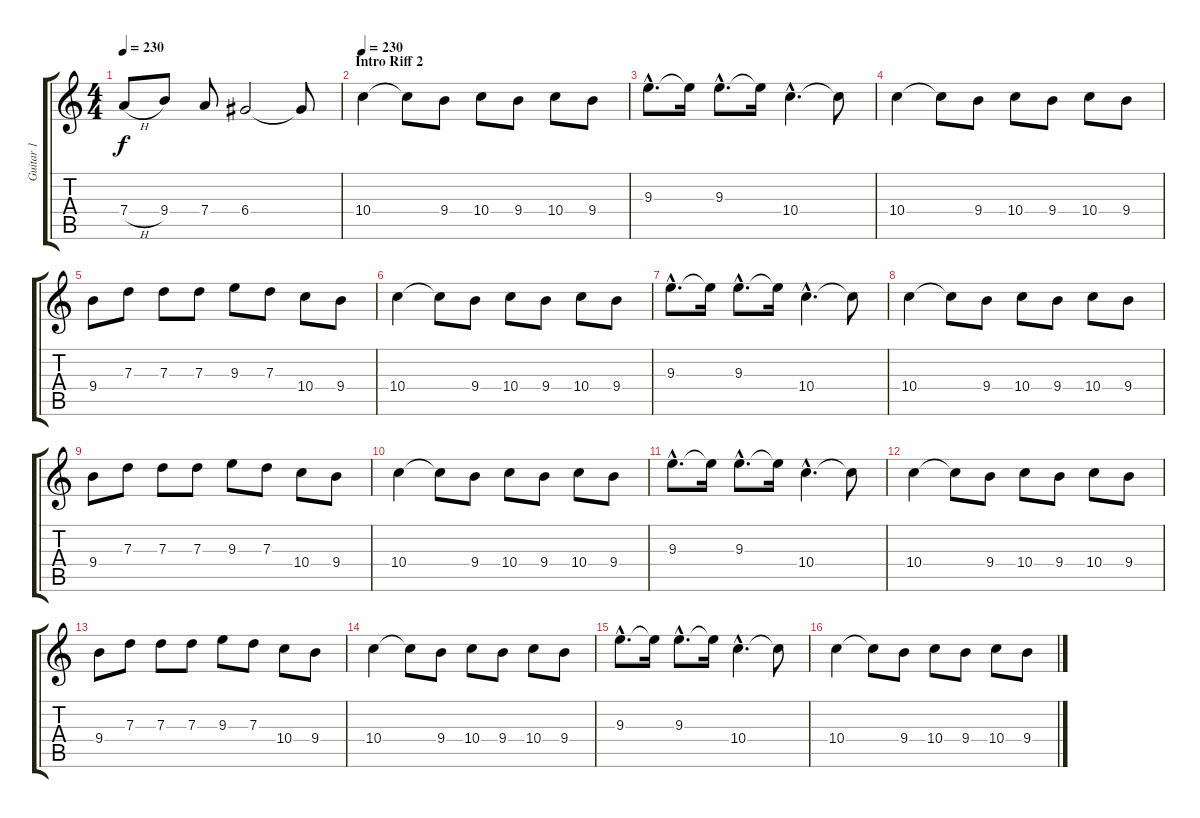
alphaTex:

\track ("Guitar 1" "Guitar 1") {instrument distortionguitar}
\staff {score tabs}
\tuning (E4 B3 G3 D3 A2 E2) {hide}
\ts (4 4)
\tempo 230
\clef g2
\ks c
7.4{h}.8{dy f} 9.4.8 7.4.8 6.4.2 6.4{t}.8 |
\section ("" "Intro Riff 2")
\tempo 230
10.4.4 10.4{t}.8 9.4.8 10.4.8 9.4.8 10.4.8 9.4.8 |
9.3{hac}.8{d} 9.3{t}.16 9.3{hac}.8{d} 9.3{t}.16 10.4{hac}.4{d} 10.4{t}.8 |
10.4.4 10.4{t}.8 9.4.8 10.4.8 9.4.8 10.4.8 9.4.8 |
9.4.8 7.3.8 7.3.8 7.3.8 9.3.8 7.3.8 10.4.8 9.4.8 |
10.4.4 10.4{t}.8 9.4.8 10.4.8 9.4.8 10.4.8 9.4.8 |
9.3{hac}.8{d} 9.3{t}.16 9.3{hac}.8{d} 9.3{t}.16 10.4{hac}.4{d} 10.4{t}.8 |
10.4.4 10.4{t}.8 9.4.8 10.4.8 9.4.8 10.4.8 9.4.8 |
9.4.8 7.3.8 7.3.8 7.3.8 9.3.8 7.3.8 10.4.8 9.4.8 |
10.4.4 10.4{t}.8 9.4.8 10.4.8 9.4.8 10.4.8 9.4.8 |
9.3{hac}.8{d} 9.3{t}.16 9.3{hac}.8{d} 9.3{t}.16 10.4{hac}.4{d} 10.4{t}.8 |
10.4.4 10.4{t}.8 9.4.8 10.4.8 9.4.8 10.4.8 9.4.8 |
9.4.8 7.3.8 7.3.8 7.3.8 9.3.8 7.3.8 10.4.8 9.4.8 |
10.4.4 10.4{t}.8 9.4.8 10.4.8 9.4.8 10.4.8 9.4.8 |
9.3{hac}.8{d} 9.3{t}.16 9.3{hac}.8{d} 9.3{t}.16 10.4{hac}.4{d} 10.4{t}.8 |
10.4.4 10.4{t}.8 9.4.8 10.4.8 9.4.8 10.4.8 9.4.8
